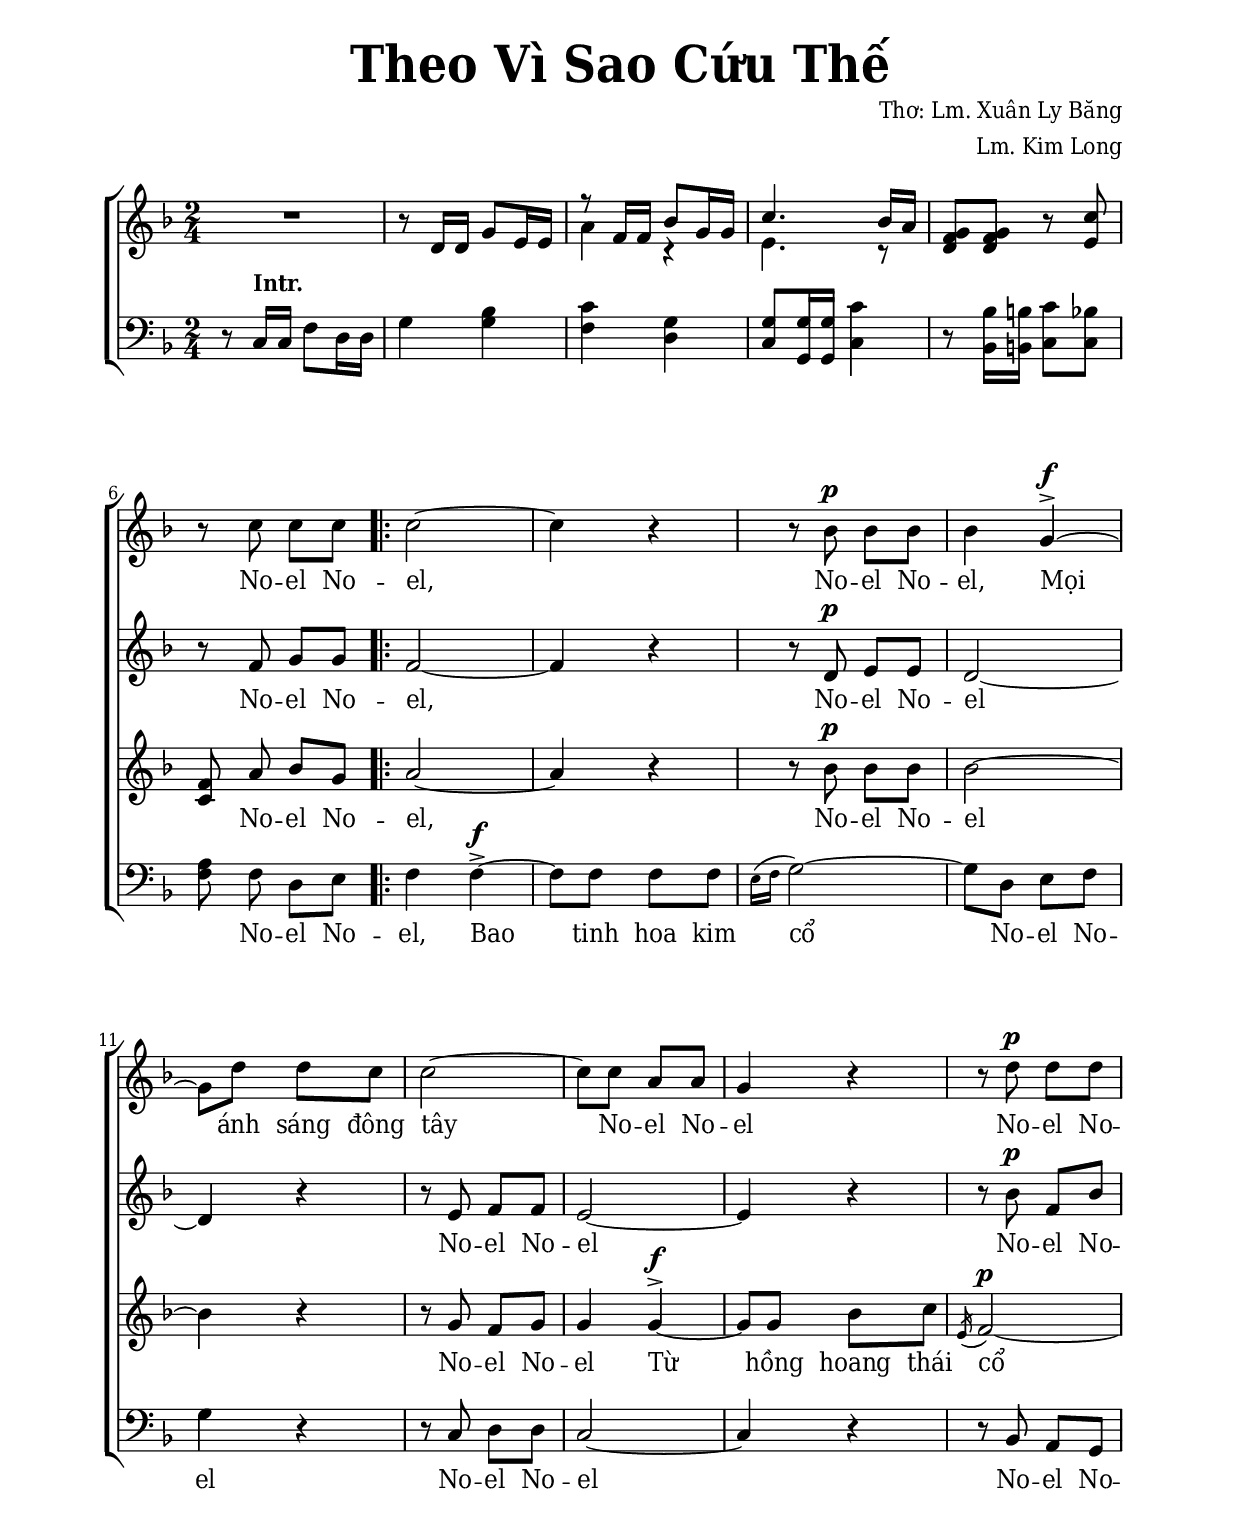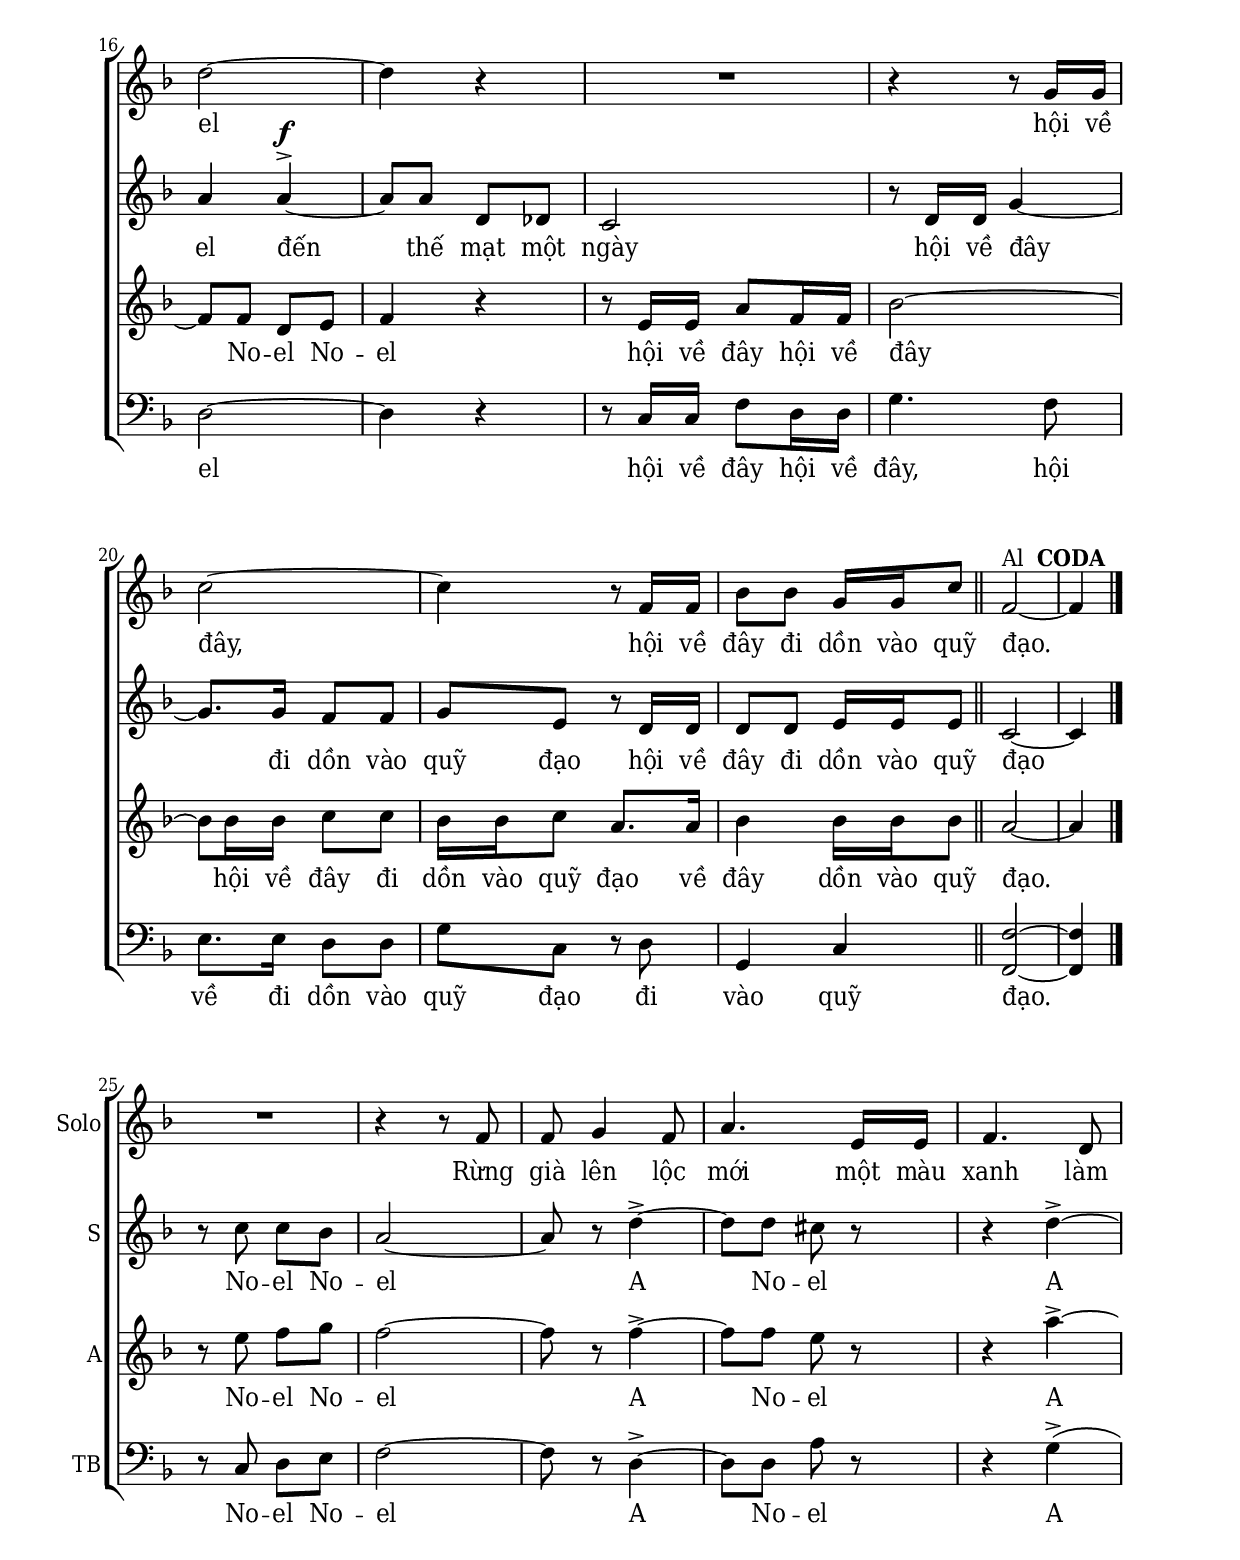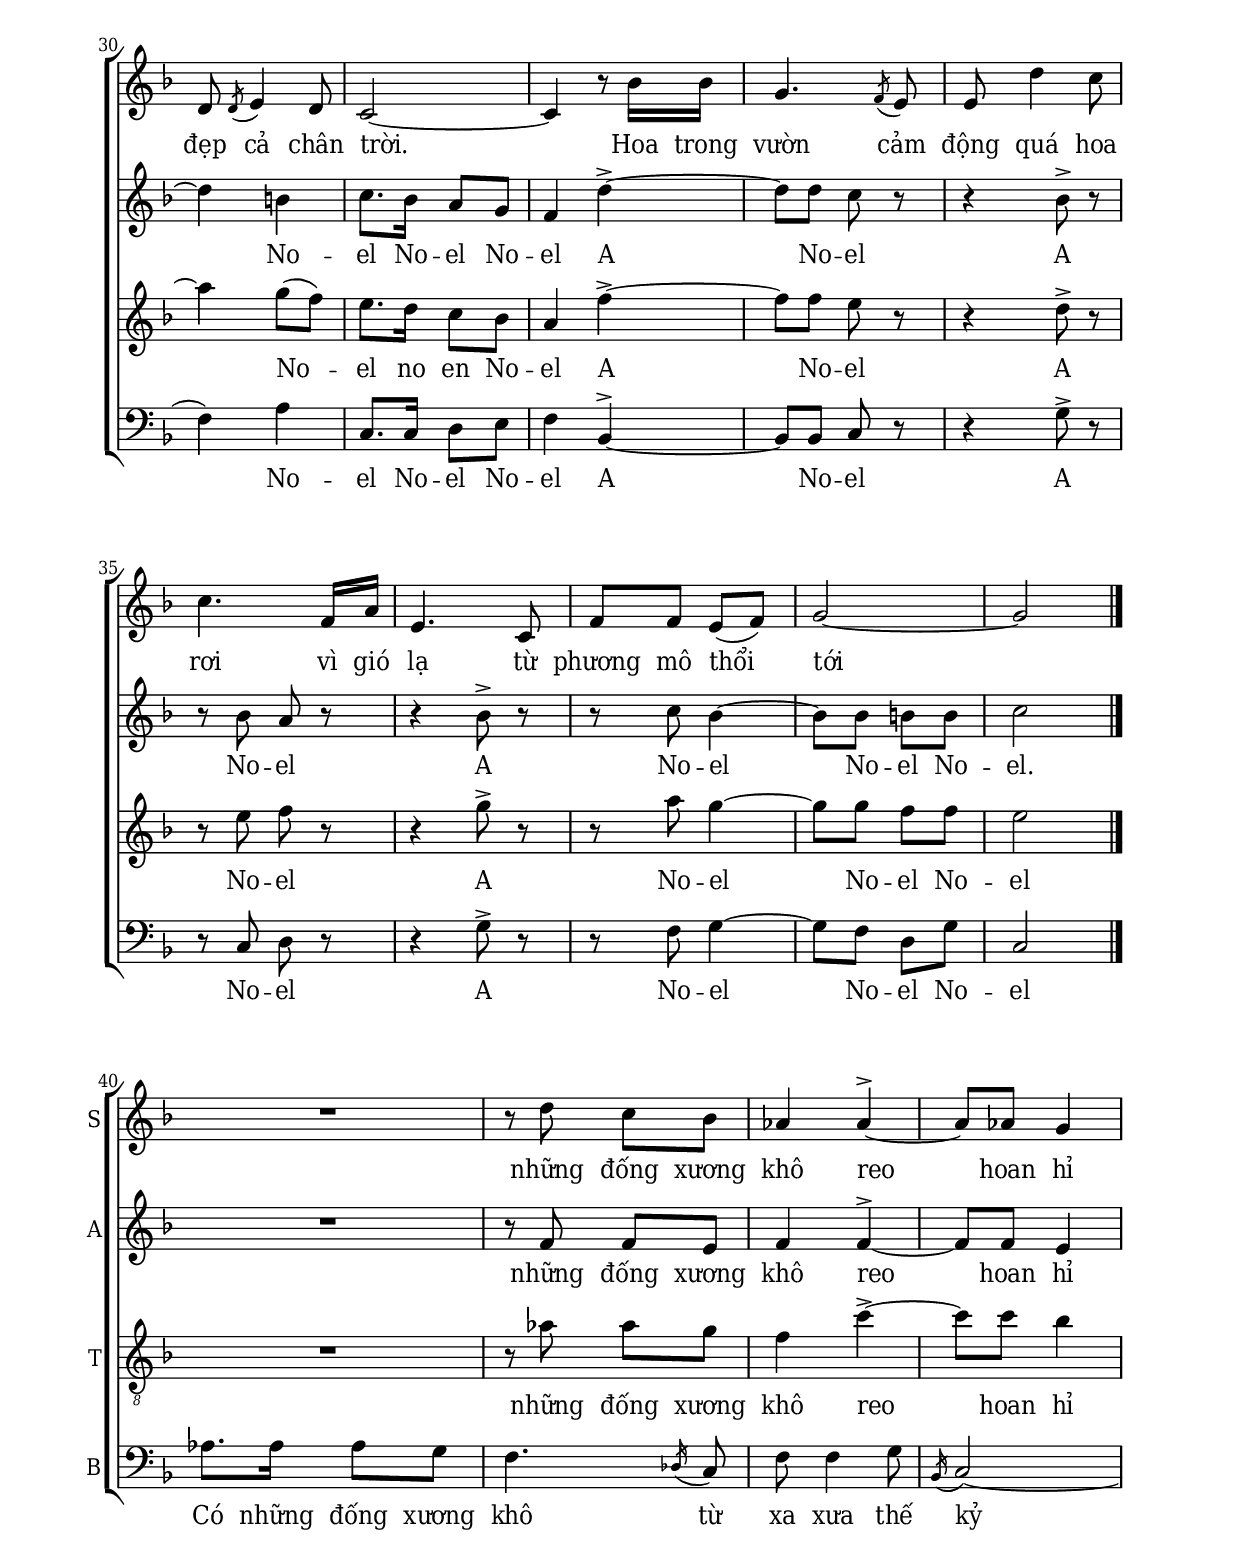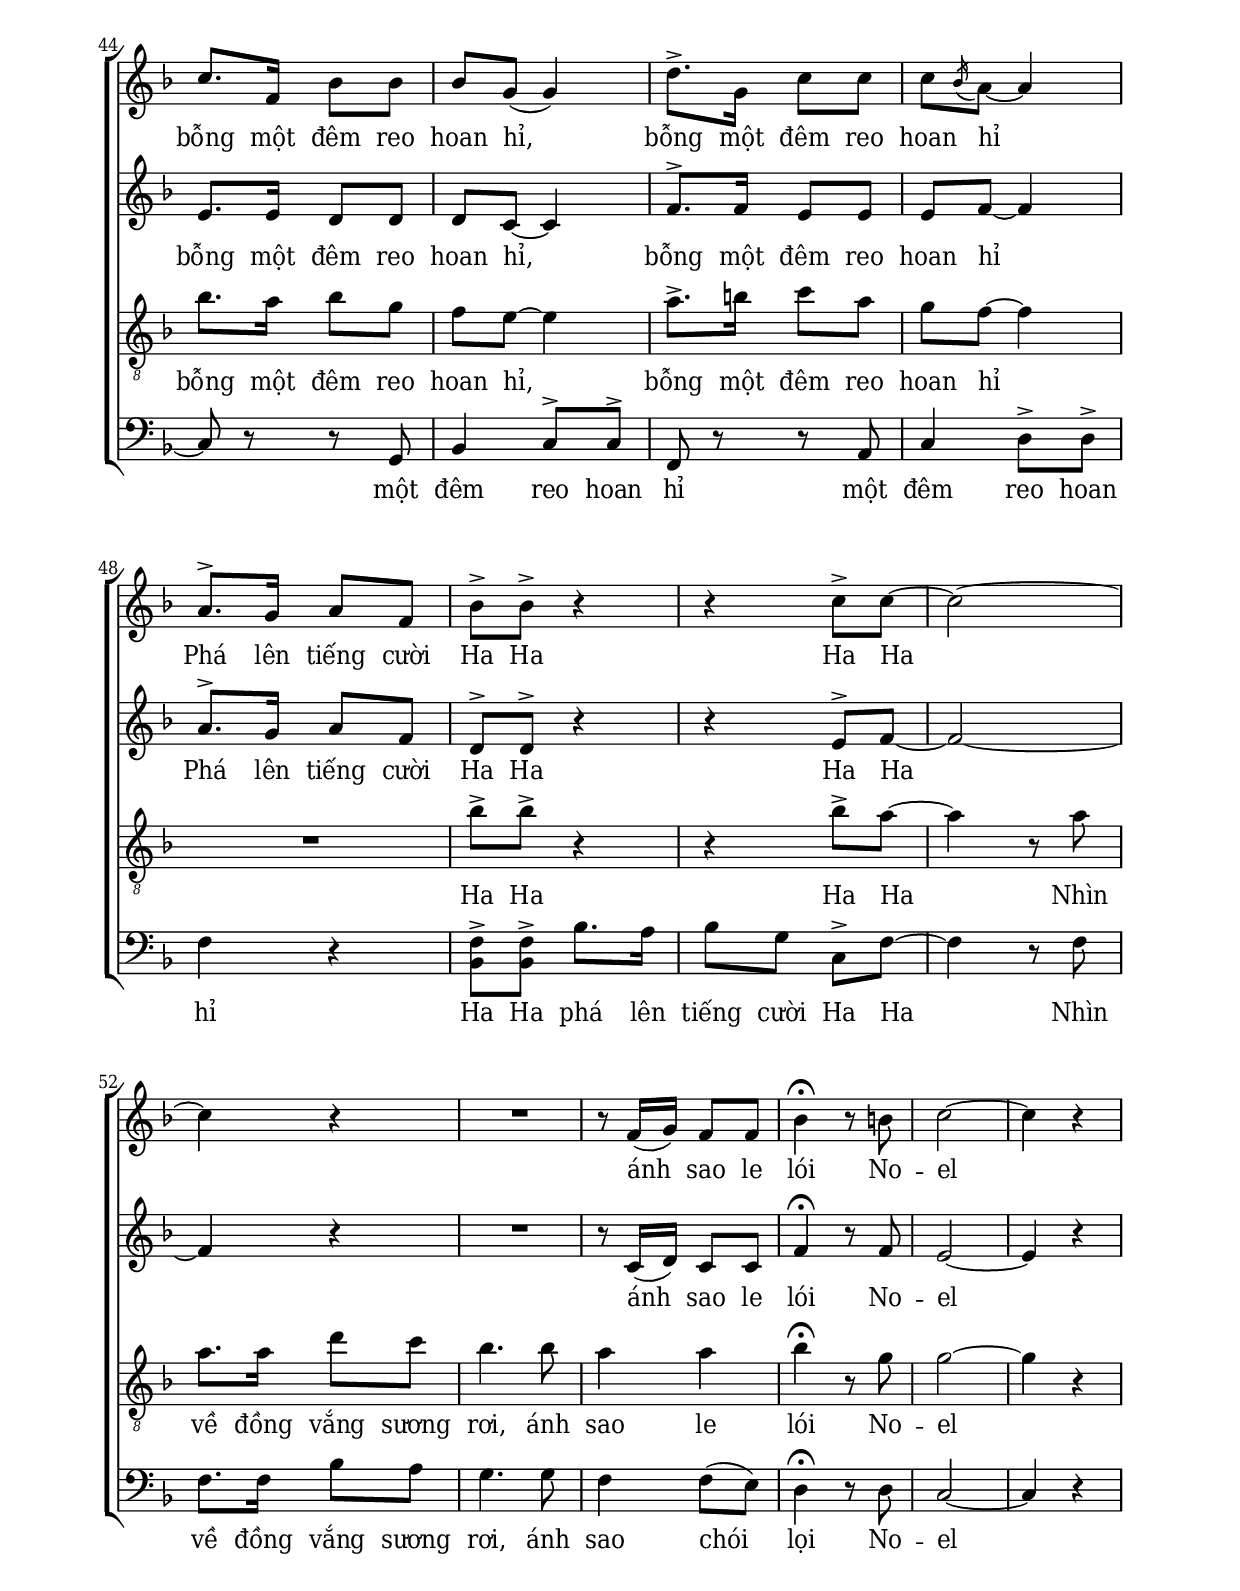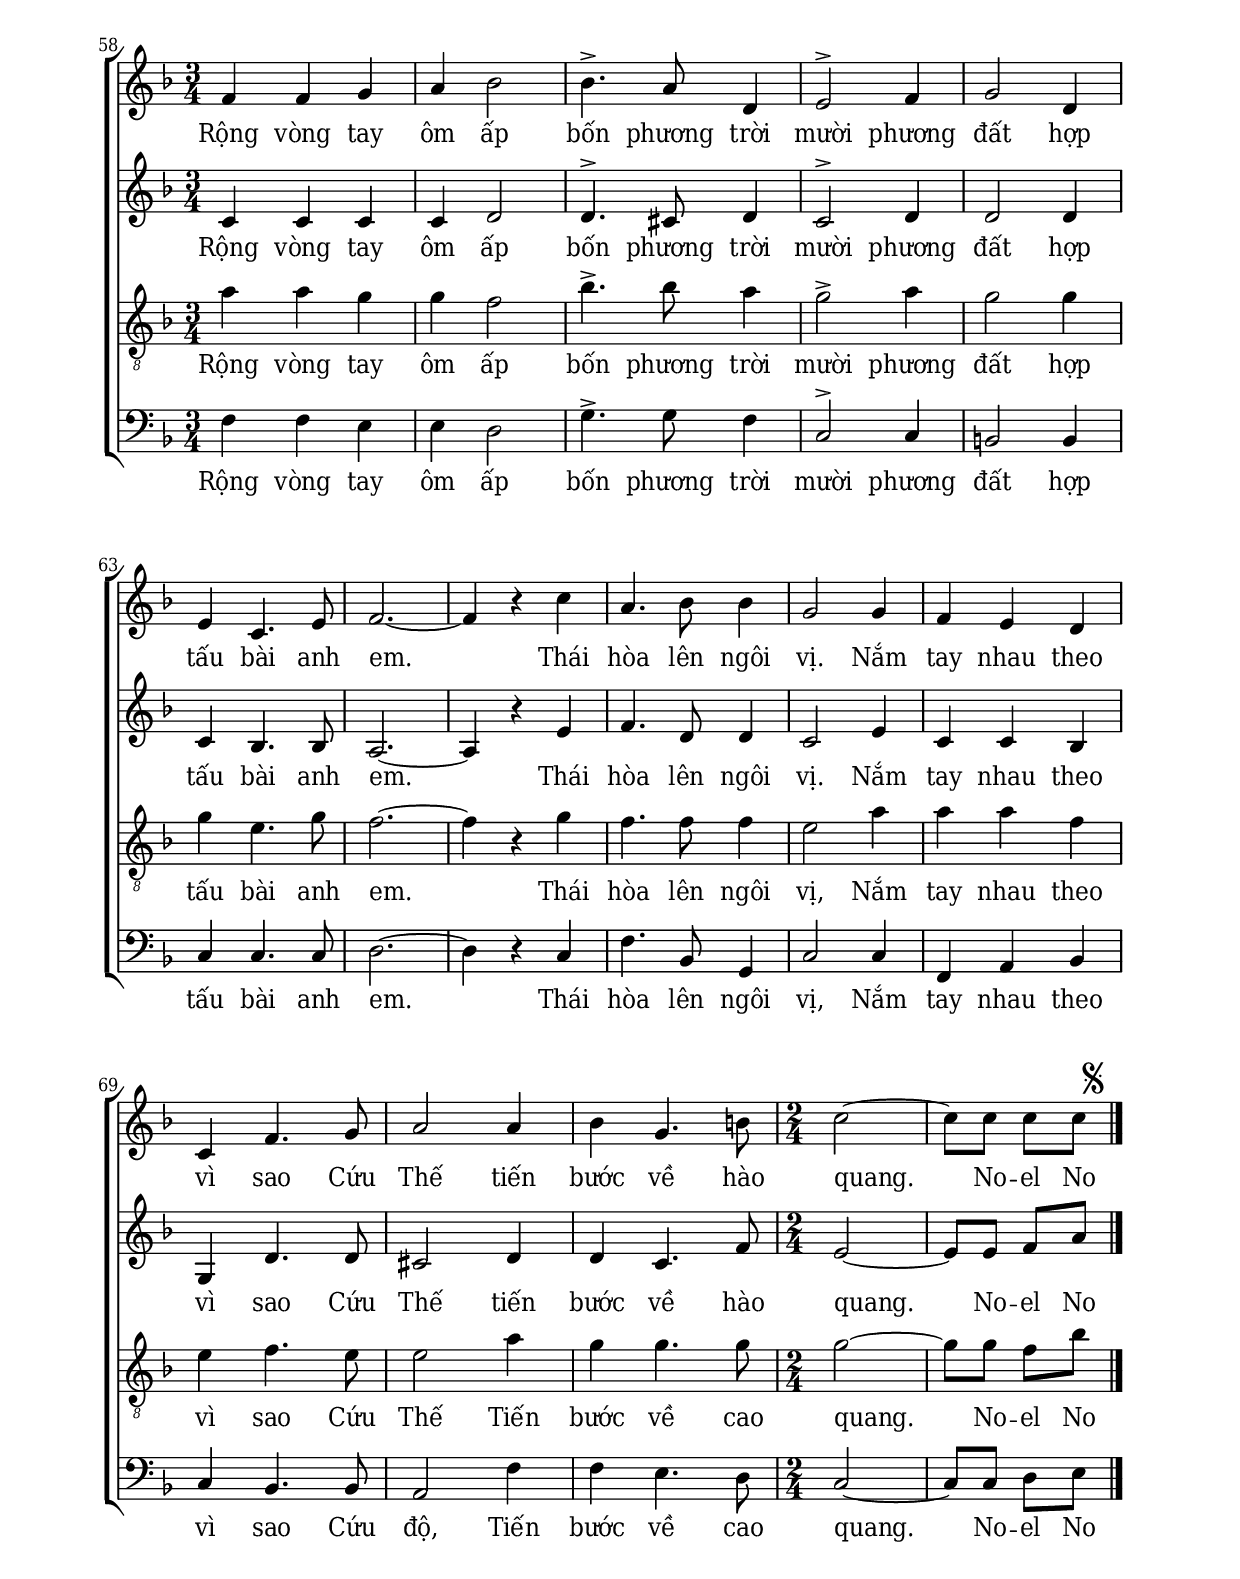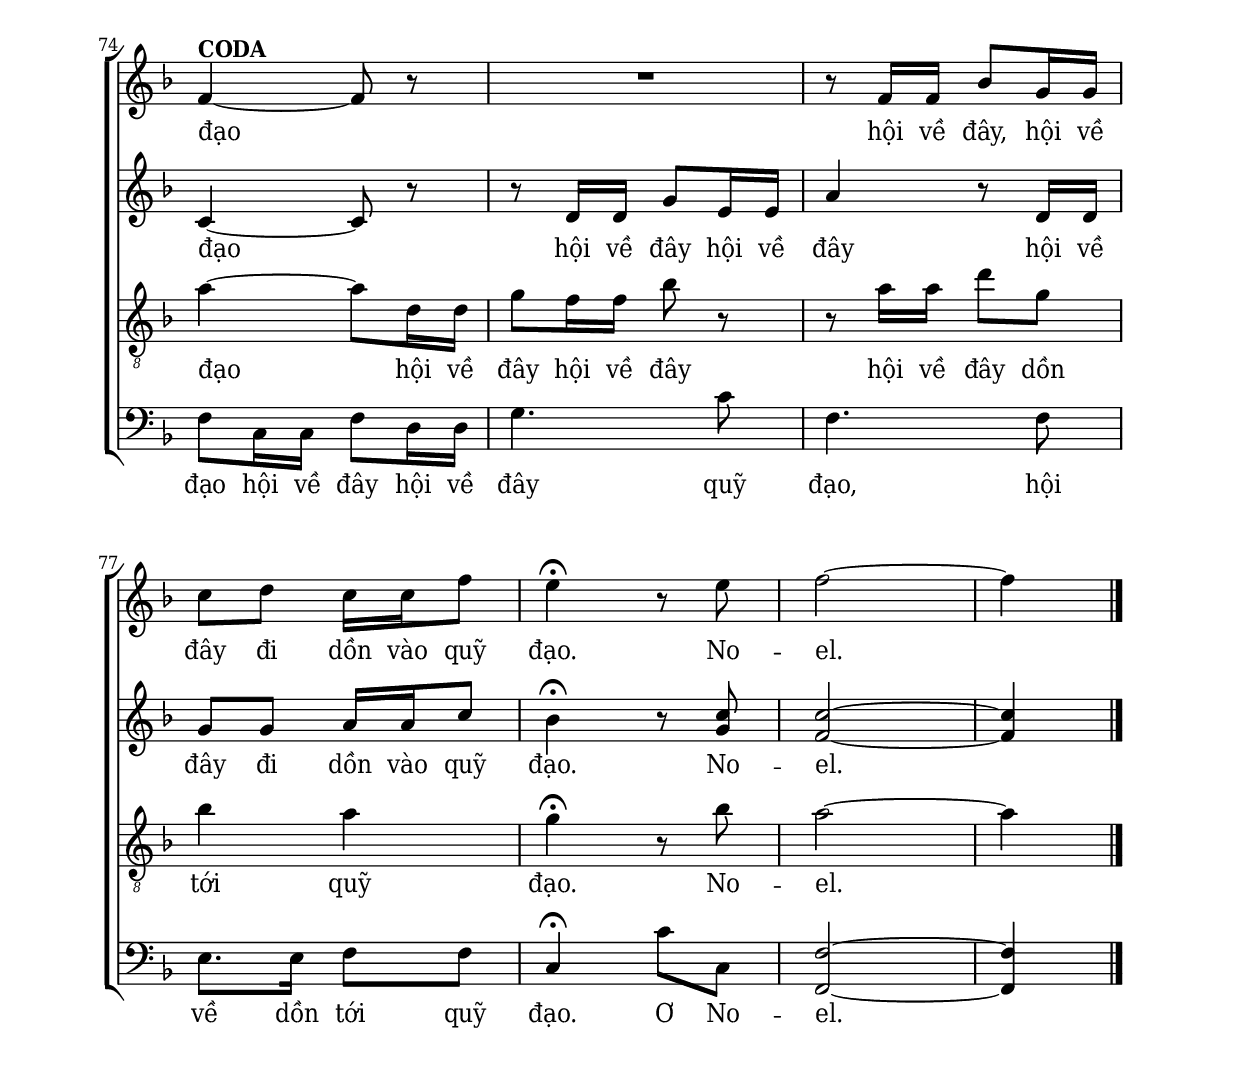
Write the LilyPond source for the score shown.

% Cài đặt chung\
\version "2.22.1"
\include "english.ly"

\header {
  title = \markup { \fontsize #3 "Theo Vì Sao Cứu Thế" }
  composer = "Thơ: Lm. Xuân Ly Băng"
  arranger = "Lm. Kim Long"
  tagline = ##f
}

% Nhạc
nhacPhienKhucSopMot = \relative c'' {
  \override Staff.TimeSignature.break-visibility = #end-of-line-invisible
  \set Staff.printKeyCancellation = ##f
  \set Staff.explicitKeySignatureVisibility = #end-of-line-invisible
  R2*5
  r8
  
  <>^\markup { \halign #40 " " }
  c c c \bar ".|:"
  c2 ~ |
  c4 r |
  r8 bf ^\p bf bf |
  bf4 g ^\f ^> ~ |
  g8 d' d c |
  c2 ~ |
  c8 c a a |
  g4 r |
  r8 d'8 ^\p d d |
  d2 ~ |
  d4 r |
  R2
  r4 r8 g,16 g |
  c2 ~ |
  c4 r8 f,16 f |
  bf8 bf g16 g c8 \bar "||"
  <>^\markup { "Al" \bold " CODA" }
  f,2 ~ |
  \partial 4 f4 \bar "|." \break
  
  \set Staff.shortInstrumentName = "Solo"
  R2
  r4 r8 f |
  f g4 f8 |
  a4. e16 e |
  f4. d8 | \break
  \break \set Staff.shortInstrumentName = ""
  d \slashedGrace { d ( } e4) d8 |
  c2 ~ |
  c4 r8 bf'16 bf |
  g4. \slashedGrace { f8 ( } e) |
  e d'4 c8 |
  c4. f,16 a |
  e4. c8 |
  f f e (f) |
  g2 ~ |
  g \bar "|." \break
  
  % Kết thúc solo, bè Sop trở lại dòng 1
  \set Staff.shortInstrumentName = "S"
  R2
  r8 d' c bf |
  af4 af ^> ~ |
  af8 af g4 |
  % chỉ cần hiển thị 1 lần, ẩn đi từ đây
  \break \set Staff.shortInstrumentName = ""
  c8. f,16 bf8 bf |
  bf g (g4) |
  d'8. ^> g,16 c8 c |
  c \slashedGrace { bf16 ( } a8) ~ a4 |
  a8. ^> g16 a8 f |
  bf ^> bf ^> r4 |
  r c8 ^> c ~ |
  c2 ~ |
  c4 r |
  R2
  r8 f,16 (g) f8 f |
  bf4 \fermata r8 b! |
  c2 ~ \noBreak |
  c4 r |
  
  \time 3/4
  f, f g |
  a bf2 |
  bf4. ^> a8 d,4 |
  e2 ^> f4 |
  g2 d4 |
  e c4. e8 |
  f2. ~ |
  f4 r c' |
  a4. bf8 bf4 |
  g2 g4 |
  f e d |
  c f4. g8 |
  a2 a4 |
  bf g4. b!8 |

\time 2/4
  c2 ~ |
  c8 c c
  \once \override Score.RehearsalMark.font-size = #0.1
  \tweak extra-offset #'(3 . 0)
  \mark \markup { \musicglyph #"scripts.segno" }
  c \bar "|." \break
  <>^\markup {\bold "CODA" }
  f,4 ~ f8 r |
  R2
  r8 f16 f bf8 g16 g |
  c8 d c16 c f8 |
  e4 \fermata r8 e |
  f2 ~ |
  f4 \bar "|."
}

nhacPhienKhucAltoMot = \relative c' {
  \override Staff.TimeSignature.break-visibility = #end-of-line-invisible
  \set Staff.printKeyCancellation = ##f
  \set Staff.explicitKeySignatureVisibility = #end-of-line-invisible
  R2*5
  r8 f g g |
  f2 ~ |
  f4 r |
  r8 d ^\p e e |
  d2 ~ |
  d4 r |
  r8 e f f |
  e2 ~ |
  e4 r |
  r8 bf' ^\p f bf |
  a4 a ^> ^\f ~ |
  a8 a d, df |
  c2 |
  r8 d16 d g4 ~ |
  g8. g16 f8 f |
  g e r d16 d |
  d8 d e16 e e8 |
  c2 ~ |
  c4
  
  \set Staff.shortInstrumentName = "S"
  r8 c' c bf |
  a2 ~ |
  a8 r d4 ^> ~ |
  d8 d cs r |
  r4 d ^> ~ |
  \set Staff.shortInstrumentName = ""
  d b! |
  c8. bf16 a8 g |
  f4 d' ^> ~ |
  d8 d c r |
  r4 bf8 ^> r |
  r8 bf a r |
  r4 bf8 ^> r |
  r c bf4 ~ |
  bf8 bf b! b |
  c2
  
  % Kết thúc solo, bè Alto trở lại dòng 2
  \set Staff.shortInstrumentName = "A"
  R2
  r8 f, f e |
  f4 f ^> ~ |
  f8 f e4 |
  % chỉ cần hiển thị 1 lần, ẩn đi từ đây
  \set Staff.shortInstrumentName = ""
  e8. e16 d8 d |
  d c ~ c4 |
  f8. ^> f16 e8 e |
  e f ~ f4 |
  a8. ^> g16 a8 f |
  d ^> d ^> r4 |
  r e8 ^> f ~ |
  f2 ~ |
  f4 r |
  R2
  r8 c16 (d) c8 c |
  f4 \fermata r8 f |
  e2 ~ |
  e4 r |
  
  \time 3/4
  c c c |
  c d2 |
  d4. ^> cs8 d4 |
  c2 ^> d4 |
  d2 d4 |
  c4 bf4. bf8 |
  a2. ~ |
  a4 r e' |
  f4. d8 d4 |
  c2 e4 |
  c c bf |
  g d'4. d8 |
  cs2 d4 |
  d c4. f8 |
  
  \time 2/4
  e2 ~ |
  e8 e f a |
  c,4 ~ c8 r |
  r d16 d g8 e16 e |
  a4 r8 d,16 d |
  g8 g a16 a c8 |
  bf4 \fermata r8 <c g> |
  <c f,>2 ~ |
  <c f,>4
}

nhacPhienKhucTenorMot = \relative c' {
  \override Staff.TimeSignature.break-visibility = #end-of-line-invisible
  \set Staff.printKeyCancellation = ##f
  \set Staff.explicitKeySignatureVisibility = #end-of-line-invisible
  R2
  r8 d16 d g8 e16 e |
  <<
    {
      \voiceOne
      r8 f16 f bf8 g16 g |
      c4. bf16 a
    }
    \new Voice = "splitpart" {
	    \voiceTwo
      a4 r |
      e4. r8
    }
  >>
  \oneVoice
  %<c e,>4. bf16 a |
  <g f d>8 <g f d> r <c e,> |
  \once \autoBeamOff
  <f, c> a bf g |
  a2 ~ |
  a4 r |
  r8 bf ^\p bf bf |
  bf2 ~ |
  bf4 r |
  r8 g f g |
  g4 g ^\f ^> ~ |
  g8 g bf c |
  \slashedGrace { e,16 ( } f2 ^\p) ~ |
  f8 f d e |
  f4 r |
  r8 e16 e a8 f16 f |
  bf2 ~ |
  bf8 bf16 bf c8 c |
  bf16 bf c8 a8. a16 |
  bf4 bf16 bf bf8 |
  a2 ~ |
  a4
  
  \set Staff.shortInstrumentName = "A"
  \set Staff.explicitClefVisibility = #end-of-line-invisible
  \clef treble
  r8 e' f g |
  f2 ~ |
  f8 r f4 ^> ~ |
  f8 f e r |
  r4 a ^> ~ |
  \set Staff.shortInstrumentName = ""
  a g8 (f) |
  e8. d16 c8 bf |
  a4 f' ^> ~ |
  f8 f e r |
  r4 d8 ^> r |
  r e f r |
  r4 g8 ^> r |
  r a g4 ~ |
  g8 g f f |
  e2 |
  % Kết thúc solo, bè Tenor trở lại dòng 3
  \set Staff.shortInstrumentName = "T"
  \clef "violin_8"
  R2
  r8 af, af g |
  f4 c' ^> ~ |
  c8 c bf4 |
  % chỉ cần hiển thị 1 lần, ẩn đi từ đây
  \set Staff.shortInstrumentName = ""
  bf8. a16 bf8 g |
  f e8 ~ e4 |
  a8. ^> b!16 c8 a |
  g f ~ f4 |
  R2
  bf8 ^> bf ^> r4 |
  r bf8 ^> a ~ |
  a4 r8 a |
  a8. a16 d8 c |
  bf4. bf8 |
  a4 a |
  bf \fermata r8 g |
  g2 ~ |
  g4 r |
  
  \time 3/4
  a a g |
  g f2 |
  bf4. ^> bf8 a4 |
  g2 ^> a4 |
  g2 g4 |
  g e4. g8 |
  f2. ~ |
  f4 r g |
  f4. f8 f4 |
  e2 a4 |
  a a f |
  e f4. e8 |
  e2 a4 |
  g g4. g8 |
  
  \time 2/4
  g2 ~ |
  g8 g f bf |
  a4 ~ a8 d,16 d |
  g8 f16 f bf8 r |
  r a16 a d8 g, |
  bf4 a |
  g \fermata r8 bf |
  a2 ~ |
  a4
}

nhacPhienKhucBasMot = \relative c {
  \override Staff.TimeSignature.break-visibility = #end-of-line-invisible
  \set Staff.printKeyCancellation = ##f
  \set Staff.explicitKeySignatureVisibility = #end-of-line-invisible
  r8 c16
  ^\markup { \raise #2 \bold "Intr." }
  c f8 d16 d |
  g4 <bf g> |
  <c f,> <g d> |
  <g c,>8 <g g,>16 <g g,> <c c,>4 |
  r8 <bf bf,>16 <b! b,!> <c c,>8 <bf c,> |
  \once \autoBeamOff
  <a f> f d e |
  f4 f ^\f ^> ~ |
  f8 f f f |
  \slashedGrace { \stemDown e16 ^(f \stemNeutral } g2)  ~ |
  g8 d e f |
  g4 r |
  r8 c, d d |
  c2 ~ |
  c4 r |
  r8 bf a g |
  d'2 ~ |
  d4 r |
  r8 c16 c f8 d16 d |
  g4. f8 |
  e8. e16 d8 d |
  g c, r d |
  g,4 c |
  <f f,>2 ~ |
  <f f,>4
  
  \set Staff.shortInstrumentName = "TB"
  r8 c d e |
  f2 ~ |
  f8 r d4 ^> ~ |
  d8 d a' r |
  r4 g ^> ( |
  \set Staff.shortInstrumentName = ""
  f) a |
  c,8. c16 d8 e |
  f4 bf, ^> ~ |
  bf8 bf c r |
  r4 g'8 ^> r |
  r c, d r |
  r4 g8 ^> r |
  r f g4 ~ |
  g8 f d g |
  c,2
  
  % Kết thúc solo, bè Bas trở lại dòng 4
  \set Staff.shortInstrumentName = "B"
  af'8. af16 af8 g |
  f4. \slashedGrace { df16 ( } c8) |
  f f4 g8 |
  \slashedGrace { bf,16 ( } c2 ~ ) |
  % chỉ cần hiển thị 1 lần, ẩn đi từ đây
  \set Staff.shortInstrumentName = ""
  c8 r r g |
  bf4 c8 ^> c ^> |
  f, r r a |
  c4 d8 ^> d ^> |
  f4 r |
  <f bf,>8 ^> <f bf,> ^> bf8. a16 |
  bf8 g c, ^> f ~ |
  f4 r8 f |
  f8. f16 bf8 a |
  g4. g8 |
  f4 f8 (e) |
  d4 \fermata r8 d |
  c2 ~ |
  c4 r |
  
  \time 3/4
  f f e |
  e d2 |
  g4. ^> g8 f4 |
  c2 ^> c4 |
  b!2 b4 |
  c c4. c8 |
  d2. ~ |
  d4 r c |
  f4. bf,8 g4 |
  c2 c4 |
  f, a bf |
  c bf4. bf8 |
  a2 f'4 |
  f e4. d8 |
  c2 ~ |
  c8 c d e |
  f c16 c f8 d16 d |
  g4. c8 |
  f,4. f8 |
  e8. e16 f8 f |
  c4 \fermata c'8 c, |
  <f f,>2 ~ |
  <f f,>4
}

% Lời
loiPhienKhucSopMot = \lyrics {
  No -- el No -- el, No -- el No -- el,
  Mọi ánh sáng đông tây
  No -- el No -- el No -- el No -- el
  hội về đây, hội về đây đi dồn vào quỹ đạo.

  Rừng già lên lộc mới một màu xanh
  làm đẹp cả chân trời.
  Hoa trong vườn cảm động quá
  hoa rơi vì gió lạ từ phương mô thổi tới
  
  những đống xương khô reo hoan hỉ
  bỗng một đêm reo hoan hỉ,
  bỗng một đêm reo hoan hỉ
  Phá lên tiếng cười Ha Ha Ha Ha
  ánh sao le lói No -- el
  Rộng vòng tay ôm ấp bốn phương trời
  mười phương đất hợp tấu bài anh em.
  Thái hòa lên ngôi vị.
  Nắm tay nhau theo vì sao Cứu Thế tiến bước về hào quang.
  No -- el No
  đạo
  hội về đây, hội về đây đi dồn vào quỹ đạo.
  No -- el.
}

loiPhienKhucAltoMot = \lyrics {
  No -- el No -- el, No -- el No -- el No -- el No -- el
  No -- el No -- el đến thế mạt một ngày hội về đây
  đi dồn vào quỹ đạo hội về đây đi dồn vào quỹ đạo
  
  No -- el No -- el A No -- el A No -- el No -- el
  No -- el A No -- el A No -- el A No -- el No -- el No -- el.
  
  những đống xương khô reo hoan hỉ
  bỗng một đêm reo hoan hỉ,
  bỗng một đêm reo hoan hỉ
  Phá lên tiếng cười
  Ha Ha Ha Ha
  ánh sao le lói
  No -- el
  Rộng vòng tay ôm ấp bốn phương trời mười phương đất
  hợp tấu bài anh em.
  Thái hòa lên ngôi vị.
  Nắm tay nhau theo vì sao Cứu Thế
  tiến bước về hào quang.
  No -- el No
  
  đạo hội về đây hội về đây
  hội về đây đi dồn vào quỹ đạo.
  No -- el.
}

loiPhienKhucTenorMot = \lyrics {
  \repeat unfold 17 { _ }
  No -- el No -- el, No -- el No -- el No -- el No -- el
  Từ hồng hoang thái cổ
  No -- el No -- el hội về đây hội về đây
  hội về đây đi dồn vào quỹ đạo
  về đây dồn vào quỹ đạo.
  
  No -- el No -- el A No -- el A No -- el no en No -- el A No -- el
  A No -- el A No -- el No -- el No -- el
  
  những đống xương khô reo hoan hỉ
  bỗng một đêm reo hoan hỉ,
  bỗng một đêm reo hoan hỉ
  Ha Ha Ha Ha Nhìn về đồng vắng sương rơi,
  ánh sao le lói
  No -- el
  Rộng vòng tay ôm ấp bốn phương trời mười phương đất
  hợp tấu bài anh em.
  Thái hòa lên ngôi vị,
  Nắm tay nhau theo vì sao Cứu Thế
  Tiến bước về cao quang.
  No -- el No
  
  đạo hội về đây hội về đây
  hội về đây dồn tới quỹ đạo.
  No -- el.
}

loiPhienKhucBasMot = \lyrics {
  \repeat unfold 18 { _ }
  No -- el No -- el, Bao tinh hoa kim cổ
  No -- el No -- el No -- el No -- el No -- el No -- el
  hội về đây hội về đây,
  hội về đi dồn vào quỹ đạo đi vào quỹ đạo.
  
  No -- el No -- el A No -- el A No -- el No -- el No -- el A No -- el
  A No -- el A No -- el No -- el No -- el
  
  Có những đống xương khô từ xa xưa thế kỷ
  một đêm reo hoan hỉ một đêm reo hoan hỉ
  Ha Ha phá lên tiếng cười Ha Ha
  Nhìn về đồng vắng sương rơi,
  ánh sao chói lọi
  No -- el
  Rộng vòng tay ôm ấp bốn phương trời
  mười phương đất hợp tấu bài anh em.
  Thái hòa lên ngôi vị,
  Nắm tay nhau theo vì sao Cứu độ,
  Tiến bước về cao quang.
  No -- el No
  
  đạo hội về đây hội về đây
  quỹ đạo, hội về dồn tới quỹ đạo.
  Ơ No -- el.
}

% Dàn trang
\paper {
  #(set-paper-size "a4")
  top-margin = 15\mm
  bottom-margin = 20\mm
  left-margin = 20\mm
  right-margin = 20\mm
  indent = #0
  #(define fonts
	 (make-pango-font-tree "Deja Vu Serif Condensed"
	 		       "Deja Vu Serif Condensed"
			       "Deja Vu Serif Condensed"
			       (/ 20 20)))
  print-page-number = ##f
  system-system-spacing = #'((basic-distance . 13)
                             (minimum-distance . 13)
                             (padding . 2))
  score-system-spacing = #'((basic-distance . 13)
                             (minimum-distance . 13)
                             (padding . 2))
  %page-count = 5
}

TongNhip = {
  \key f \major \time 2/4
  \set Timing.beamExceptions = #'()
  \set Timing.baseMoment = #(ly:make-moment 1/4)
}

% Đổi kích thước nốt cho bè phụ
notBePhu =
#(define-music-function (font-size music) (number? ly:music?)
   (for-some-music
     (lambda (m)
       (if (music-is-of-type? m 'rhythmic-event)
           (begin
             (set! (ly:music-property m 'tweaks)
                   (cons `(font-size . ,font-size)
                         (ly:music-property m 'tweaks)))
             #t)
           #f))
     music)
   music)

\score {
  \new ChoirStaff <<
    \new Staff <<
      \new Voice = "beSop" { \clef treble \TongNhip \nhacPhienKhucSopMot }
      \new Lyrics \lyricsto beSop \loiPhienKhucSopMot
    >>
    \new Staff <<
      \new Voice = "beAlto" { \clef treble \TongNhip \nhacPhienKhucAltoMot }
      \new Lyrics \lyricsto beAlto \loiPhienKhucAltoMot
    >>
    \new Staff <<
      \new Voice = "beTenor" { \clef treble \TongNhip \nhacPhienKhucTenorMot }
      \new Lyrics \lyricsto beTenor \loiPhienKhucTenorMot
    >>
    \new Staff <<
      \new Voice = "beBass" { \clef bass \TongNhip \nhacPhienKhucBasMot }
      \new Lyrics \lyricsto beBass \loiPhienKhucBasMot
    >>
  >>
  \layout {
    \override Lyrics.LyricSpace.minimum-distance = #1.5
    %\override Score.BarNumber.break-visibility = ##(#f #f #f)
    \override LyricHyphen.minimum-distance = #1.2
    \context {
      \Staff \RemoveEmptyStaves
      \override VerticalAxisGroup.remove-first = ##t
    }
  }
}
